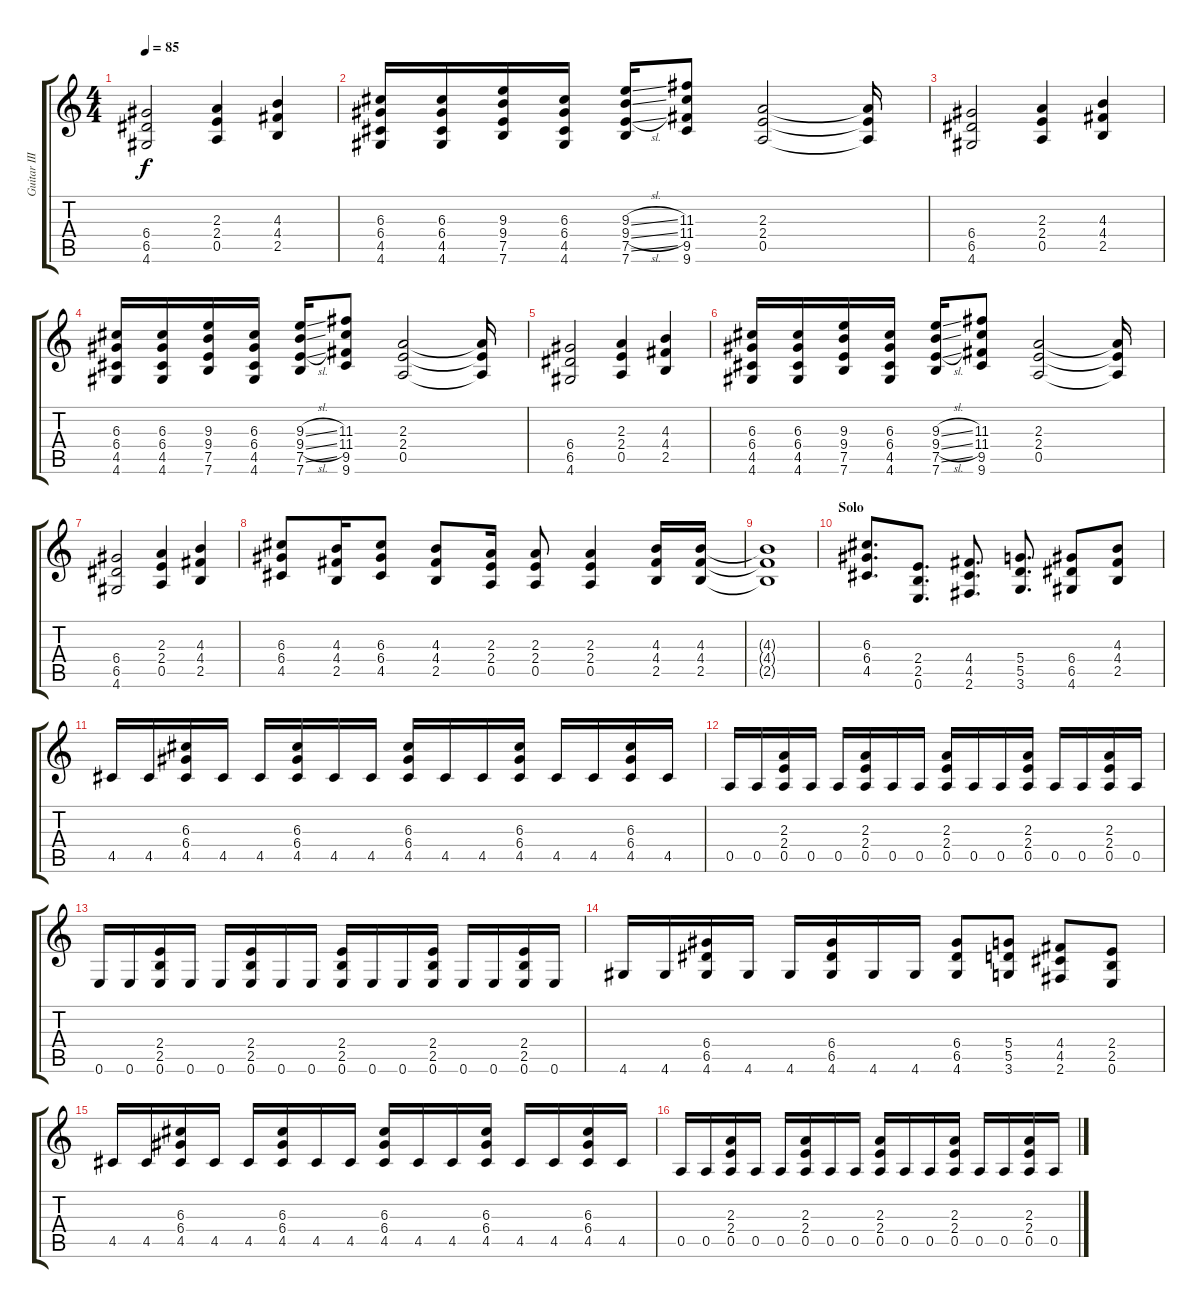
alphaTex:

\track ("Guitar III" "Guitar III") {instrument distortionguitar}
\staff {score tabs}
\tuning (E4 B3 G3 D3 A2 E2) {hide}
\ts (4 4)
\tempo 85
\clef g2
\ks c
(6.4 6.5 4.6).2{dy f} (2.3 2.4 0.5).4 (4.3 4.4 2.5).4 |
(6.3 6.4 4.5 4.6).16 (6.3 6.4 4.5 4.6).16 (9.3 9.4 7.5 7.6).16 (6.3 6.4 4.5 4.6).16 (9.3{sl} 9.4{sl} 7.5{sl} 7.6).16 (11.3 11.4 9.5 9.6).8 (2.3 2.4 0.5).2 (2.3{t} 2.4{t} 0.5{t}).16 |
(6.4 6.5 4.6).2 (2.3 2.4 0.5).4 (4.3 4.4 2.5).4 |
(6.3 6.4 4.5 4.6).16 (6.3 6.4 4.5 4.6).16 (9.3 9.4 7.5 7.6).16 (6.3 6.4 4.5 4.6).16 (9.3{sl} 9.4{sl} 7.5{sl} 7.6).16 (11.3 11.4 9.5 9.6).8 (2.3 2.4 0.5).2 (2.3{t} 2.4{t} 0.5{t}).16 |
(6.4 6.5 4.6).2 (2.3 2.4 0.5).4 (4.3 4.4 2.5).4 |
(6.3 6.4 4.5 4.6).16 (6.3 6.4 4.5 4.6).16 (9.3 9.4 7.5 7.6).16 (6.3 6.4 4.5 4.6).16 (9.3{sl} 9.4{sl} 7.5{sl} 7.6).16 (11.3 11.4 9.5 9.6).8 (2.3 2.4 0.5).2 (2.3{t} 2.4{t} 0.5{t}).16 |
(6.4 6.5 4.6).2 (2.3 2.4 0.5).4 (4.3 4.4 2.5).4 |
(6.3 6.4 4.5).8 (4.3 4.4 2.5).16 (6.3 6.4 4.5).8 (4.3 4.4 2.5).8 (2.3 2.4 0.5).16 (2.3 2.4 0.5).8 (2.3 2.4 0.5).4 (4.3 4.4 2.5).16 (4.3 4.4 2.5).16 |
(4.3{t} 4.4{t} 2.5{t}).1 |
\section ("" "Solo")
(6.3 6.4 4.5).8{d volume 14} (2.4 2.5 0.6).8{d} (4.4 4.5 2.6).8{d} (5.4 5.5 3.6).8{d} (6.4 6.5 4.6).8 (4.3 4.4 2.5).8 |
4.5.16 4.5.16 (6.3 6.4 4.5).16 4.5.16 4.5.16 (6.3 6.4 4.5).16 4.5.16 4.5.16 (6.3 6.4 4.5).16 4.5.16 4.5.16 (6.3 6.4 4.5).16 4.5.16 4.5.16 (6.3 6.4 4.5).16 4.5.16 |
0.5.16 0.5.16 (2.3 2.4 0.5).16 0.5.16 0.5.16 (2.3 2.4 0.5).16 0.5.16 0.5.16 (2.3 2.4 0.5).16 0.5.16 0.5.16 (2.3 2.4 0.5).16 0.5.16 0.5.16 (2.3 2.4 0.5).16 0.5.16 |
0.6.16 0.6.16 (2.4 2.5 0.6).16 0.6.16 0.6.16 (2.4 2.5 0.6).16 0.6.16 0.6.16 (2.4 2.5 0.6).16 0.6.16 0.6.16 (2.4 2.5 0.6).16 0.6.16 0.6.16 (2.4 2.5 0.6).16 0.6.16 |
4.6.16 4.6.16 (6.4 6.5 4.6).16 4.6.16 4.6.16 (6.4 6.5 4.6).16 4.6.16 4.6.16 (6.4 6.5 4.6).8 (5.4 5.5 3.6).8 (4.4 4.5 2.6).8 (2.4 2.5 0.6).8 |
4.5.16 4.5.16 (6.3 6.4 4.5).16 4.5.16 4.5.16 (6.3 6.4 4.5).16 4.5.16 4.5.16 (6.3 6.4 4.5).16 4.5.16 4.5.16 (6.3 6.4 4.5).16 4.5.16 4.5.16 (6.3 6.4 4.5).16 4.5.16 |
0.5.16 0.5.16 (2.3 2.4 0.5).16 0.5.16 0.5.16 (2.3 2.4 0.5).16 0.5.16 0.5.16 (2.3 2.4 0.5).16 0.5.16 0.5.16 (2.3 2.4 0.5).16 0.5.16 0.5.16 (2.3 2.4 0.5).16 0.5.16
